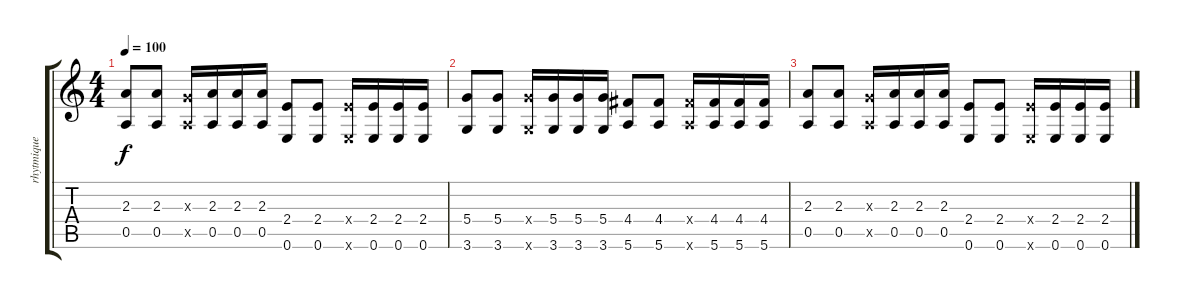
\track ("rhytmique 2" "rhytmique ") {instrument distortionguitar}
\staff {score tabs}
\tuning (E4 B3 G3 D3 A2 E2) {hide}
\ts (4 4)
\tempo 100
\clef g2
\ks c
(2.3 0.5).8{dy f instrument acousticguitarsteel} (2.3 0.5).8 (0.3{x} 0.5{x}).16 (2.3 0.5).16 (2.3 0.5).16 (2.3 0.5).16 (2.4 0.6).8 (2.4 0.6).8 (2.4{x} 0.6{x}).16 (2.4 0.6).16 (2.4 0.6).16 (2.4 0.6).16 |
(5.4 3.6).8 (5.4 3.6).8 (5.4{x} 3.6{x}).16 (5.4 3.6).16 (5.4 3.6).16 (5.4 3.6).16 (4.4 5.6).8 (4.4 5.6).8 (4.4{x} 5.6{x}).16 (4.4 5.6).16 (4.4 5.6).16 (4.4 5.6).16 |
(2.3 0.5).8{instrument acousticguitarsteel} (2.3 0.5).8 (0.3{x} 0.5{x}).16 (2.3 0.5).16 (2.3 0.5).16 (2.3 0.5).16 (2.4 0.6).8 (2.4 0.6).8 (2.4{x} 0.6{x}).16 (2.4 0.6).16 (2.4 0.6).16 (2.4 0.6).16
